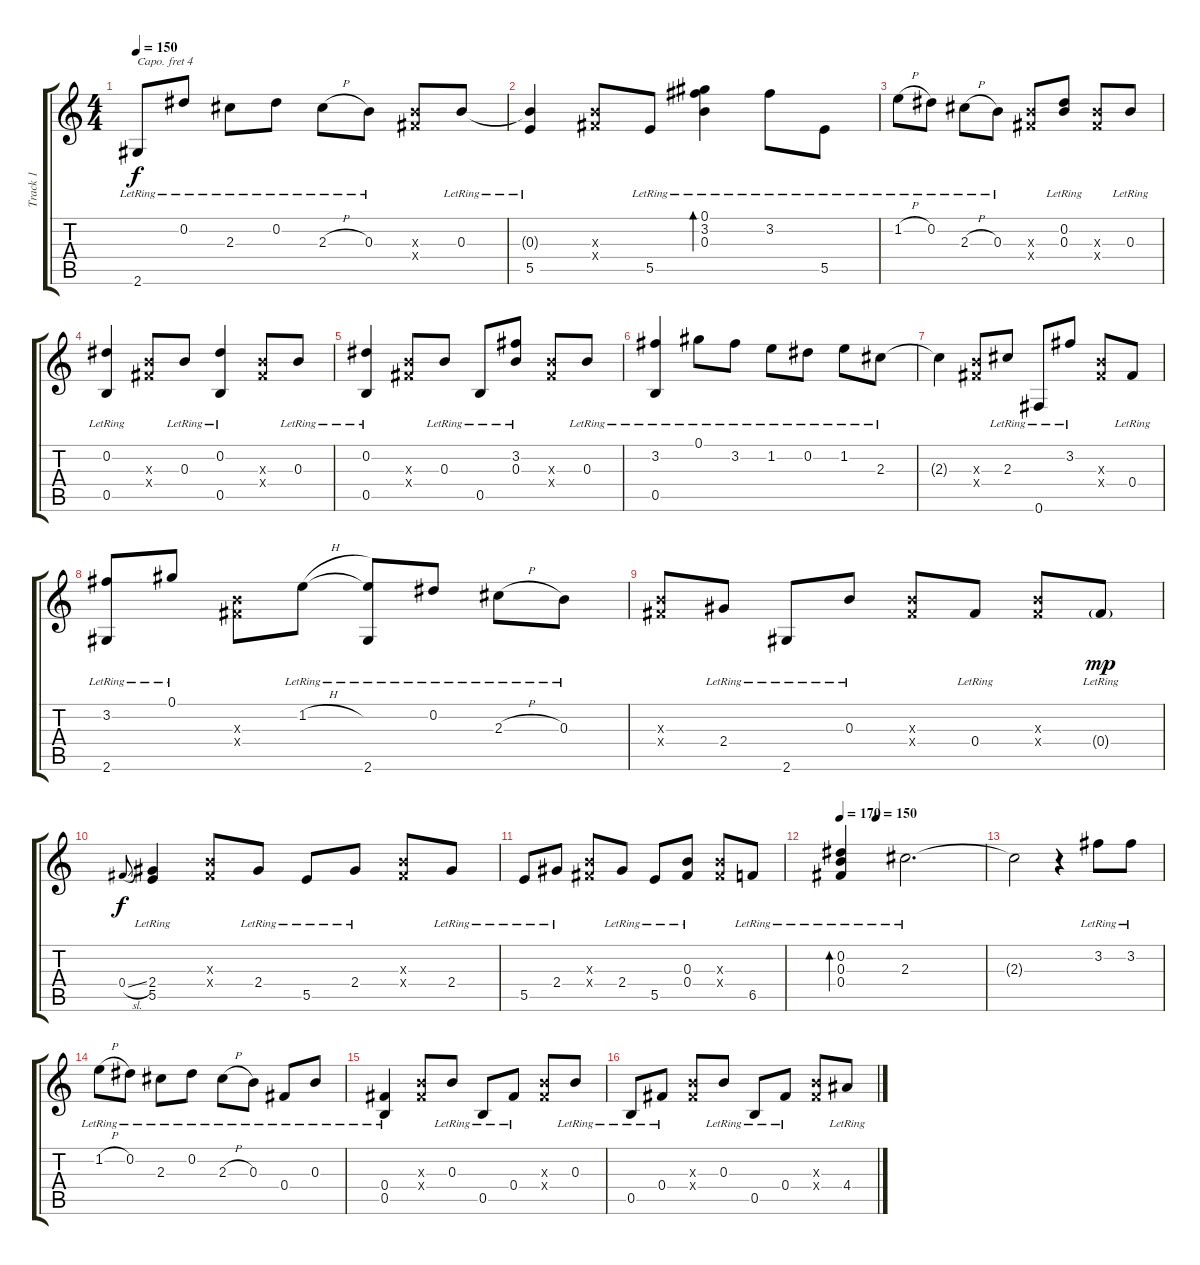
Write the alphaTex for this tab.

\track ("Track 1" "Track 1") {instrument acousticguitarnylon}
\staff {score tabs}
\capo 4
\tuning (E4 B3 G3 D3 G2 D2) {hide}
\ts (4 4)
\tempo 150
\clef g2
\ks c
2.6{lr}.8{dy f} 0.2{lr}.8 2.3{lr}.8 0.2{lr}.8 2.3{h lr}.8 0.3{lr}.8 (0.3{x} 0.4{x}).8 0.3{lr}.8 |
(0.3{t} 5.5{lr}).4 (0.3{x} 0.4{x}).8 5.5{lr}.8 (0.1{lr} 3.2{lr} 0.3{lr}).4{bd 480} 3.2{lr}.8 5.5{lr}.8 |
1.2{h lr}.8 0.2{lr}.8 2.3{h lr}.8 0.3{lr}.8 (0.3{x} 0.4{x}).8 (0.2{lr} 0.3{lr}).8 (0.3{x} 0.4{x}).8 0.3{lr}.8 |
(0.2{lr} 0.5{lr}).4 (0.3{x} 0.4{x}).8 0.3{lr}.8 (0.2{lr} 0.5{lr}).4 (0.3{x} 0.4{x}).8 0.3{lr}.8 |
(0.2{lr} 0.5{lr}).4 (0.3{x} 0.4{x}).8 0.3{lr}.8 0.5{lr}.8 (3.2{lr} 0.3{lr}).8 (0.3{x} 0.4{x}).8 0.3{lr}.8 |
(3.2{lr} 0.5{lr}).4 0.1{lr}.8 3.2{lr}.8 1.2{lr}.8 0.2{lr}.8 1.2{lr}.8 2.3{lr}.8 |
2.3{t}.4 (0.3{x} 0.4{x}).8 2.3{lr}.8 0.6{lr}.8 3.2{lr}.8 (0.3{x} 0.4{x}).8 0.4{lr}.8 |
(3.2{lr} 2.6{lr}).8 0.1{lr}.8 (0.3{x} 0.4{x}).8 1.2{h lr}.8 (1.2{t} 2.6{lr}).8 0.2{lr}.8 2.3{h lr}.8 0.3{lr}.8 |
(0.3{x} 0.4{x}).8 2.4{lr}.8 2.6{lr}.8 0.3{lr}.8 (0.3{x} 0.4{x}).8 0.4{lr}.8 (0.3{x} 0.4{x}).8 0.4{g lr}.8{dy mp} |
0.4{sl}.8{gr onbeat dy f} (2.4{lr} 5.5{lr}).4 (0.3{x} 0.4{x}).8 2.4{lr}.8 5.5{lr}.8 2.4{lr}.8 (0.3{x} 0.4{x}).8 2.4{lr}.8 |
5.5{lr}.8 2.4{lr}.8 (0.3{x} 0.4{x}).8 2.4{lr}.8 5.5{lr}.8 (0.3{lr} 0.4{lr}).8 (0.3{x} 0.4{x}).8 6.5{lr}.8 |
\tempo 170
\tempo (150 0.25)
(0.2{lr} 0.3{lr} 0.4{lr}).4{bd 480} 2.3{lr}.2{d} |
2.3{t}.2 r.4 3.2{lr}.8 3.2{lr}.8 |
1.2{h lr}.8 0.2{lr}.8 2.3{lr}.8 0.2{lr}.8 2.3{h lr}.8 0.3{lr}.8 0.4{lr}.8 0.3{lr}.8 |
(0.4{lr} 0.5{lr}).4 (0.3{x} 0.4{x}).8 0.3{lr}.8 0.5{lr}.8 0.4{lr}.8 (0.3{x} 0.4{x}).8 0.3{lr}.8 |
0.5{lr}.8 0.4{lr}.8 (0.3{x} 0.4{x}).8 0.3{lr}.8 0.5{lr}.8 0.4{lr}.8 (0.3{x} 0.4{x}).8 4.4{lr}.8
